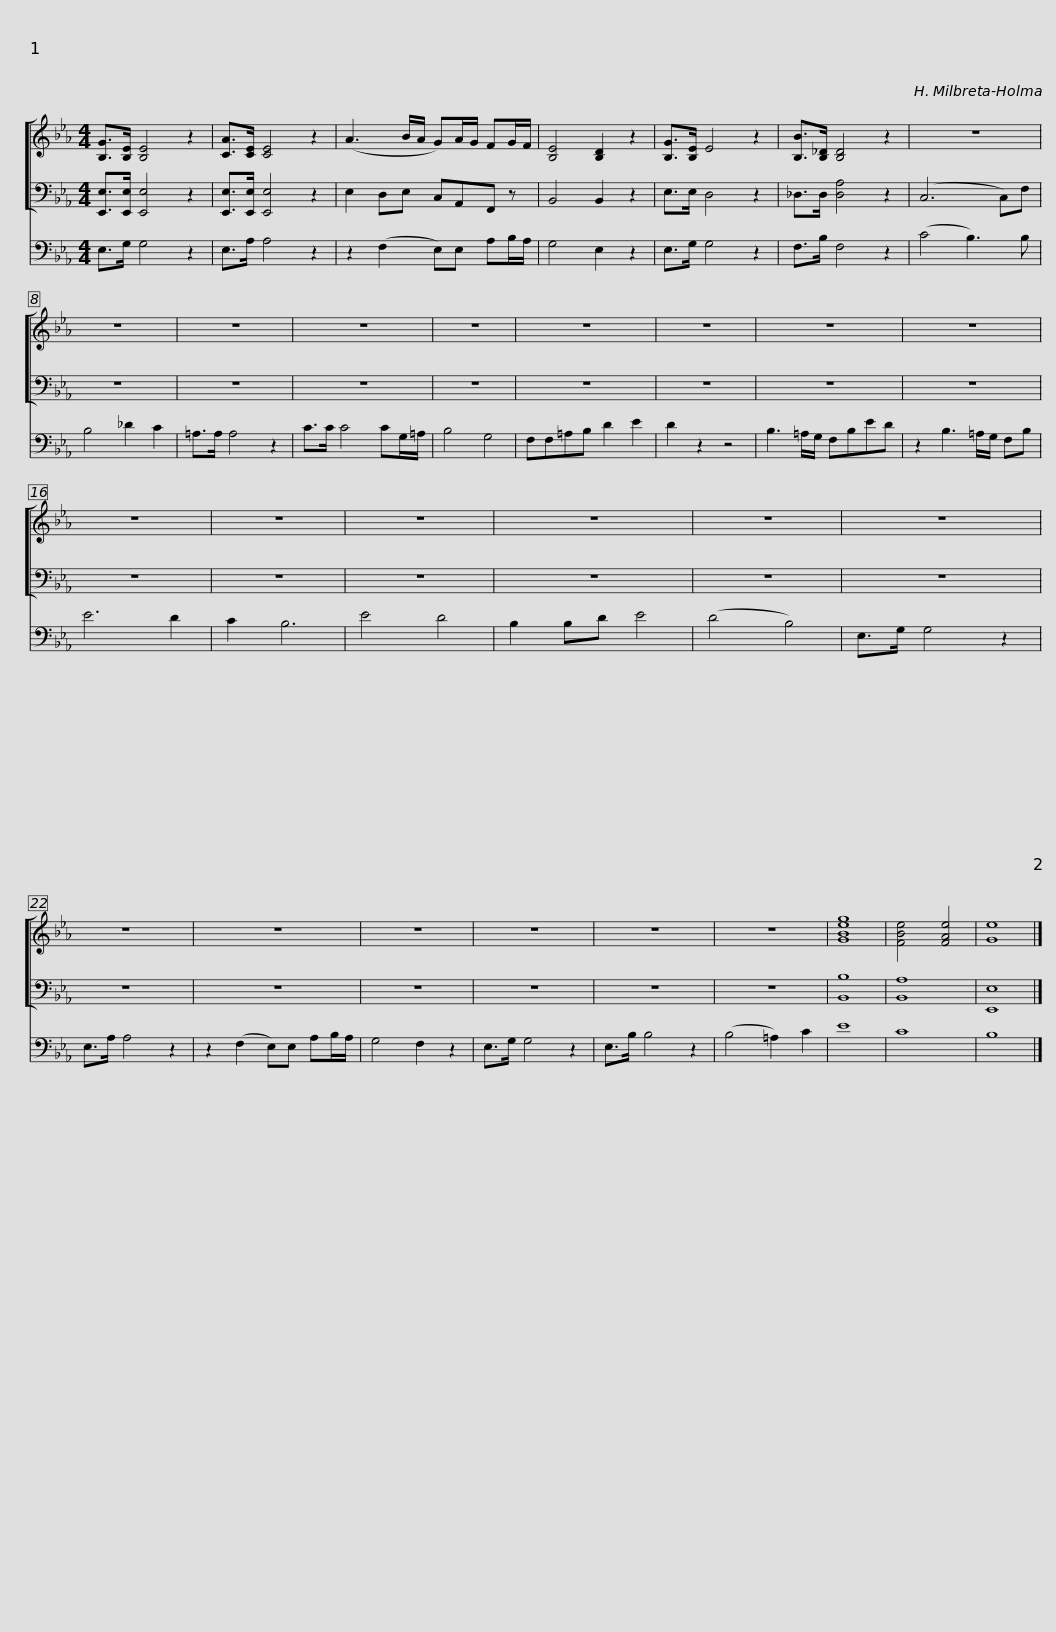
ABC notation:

X:1
%%score [ 1 2 ] 3
L:1/8
M:4/4
I:linebreak $
K:Eb
V:1 treble
V:2 bass
V:3 bass
V:1
 [B,G]>[B,E] [B,E]4 z2 | [CA]>[CE] [CE]4 z2 | (A3 B/A/ G)A/G/ FG/F/ | [B,E]4 [B,D]2 z2 | [B,G]>[B,E] E4 z2 | %5
 [B,B]>[B,_D] [B,D]4 z2 |$ z8 | z8 | z8 | z8 | %10
 z8 | z8 | z8 |$ z8 | z8 | %15
 z8 | z8 | z8 | z8 | z8 | %20
 z8 |$ z8 | z8 | z8 | z8 | %25
 z8 | z8 | [GBeg]8 | [FBe]4 [FAe]4 | [Ge]8 |] %30
V:2
 [E,,E,]>[E,,E,] [E,,E,]4 z2 | [E,,E,]>[E,,E,] [E,,E,]4 z2 | E,2 D,E, C,A,,F,, z | B,,4 B,,2 z2 | E,>E, D,4 z2 | %5
 _D,>D, [D,A,]4 z2 |$ (C,6 C,)F, | z8 | z8 | z8 | %10
 z8 | z8 | z8 |$ z8 | z8 | %15
 z8 | z8 | z8 | z8 | z8 | %20
 z8 |$ z8 | z8 | z8 | z8 | %25
 z8 | z8 | [B,,B,]8 | [B,,A,]8 | [E,,E,]8 |] %30
V:3
 E,>G, G,4 z2 | E,>A, A,4 z2 | z2 (F,2 E,)E, A,B,/A,/ | G,4 E,2 z2 | E,>G, G,4 z2 | %5
 F,>B, F,4 z2 |$ (C4 B,3) B, | B,4 _D2 C2 | =A,>A, A,4 z2 | C>C C4 CG,/=A,/ | %10
 B,4 G,4 | F,F,=A,B, D2 E2 | D2 z2 z4 |$ B,3 =A,/G,/ F,B,ED | z2 B,3 =A,/G,/ F,B, | %15
 E6 D2 | C2 B,6 | E4 D4 | B,2 B,D E4 | (D4 B,4) | %20
 E,>G, G,4 z2 |$ E,>A, A,4 z2 | z2 (F,2 E,)E, A,B,/A,/ | G,4 F,2 z2 | E,>G, G,4 z2 | %25
 E,>B, B,4 z2 | (B,4 =A,2) C2 | E8 | C8 | B,8 |] %30
